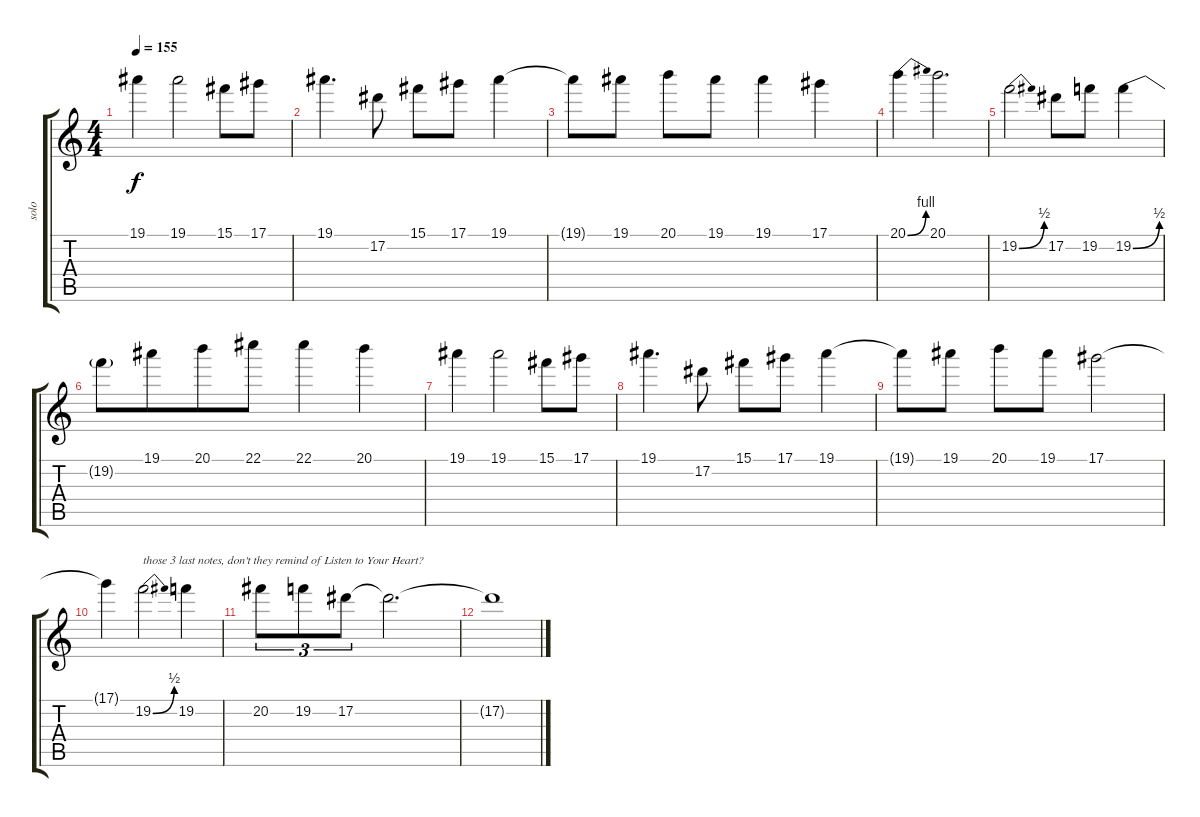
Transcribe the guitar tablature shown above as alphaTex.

\track ("solo" "solo") {instrument distortionguitar}
\staff {score tabs}
\tuning (Eb4 Bb3 Gb3 Db3 Ab2 Eb2) {hide}
\ts (4 4)
\tempo 155
\clef g2
\ks c
19.1.4{dy f beam merge} 19.1.2{beam merge} 15.1.8{beam merge} 17.1.8 |
19.1.4{d} 17.2.8 15.1.8{beam merge} 17.1.8 19.1.4 |
19.1{t}.8{beam merge} 19.1.8 20.1.8 19.1.8{beam merge} 19.1.4{beam merge} 17.1.4 |
20.1{be (bend 0 0 60 4)}.4 20.1.2{d} |
19.2{be (bend 0 0 60 2)}.2{beam merge} 17.2.8{beam merge} 19.2.8 19.2{be (bend 0 0 60 2)}.4 |
19.2{t}.8 19.1.8{beam merge} 20.1.8{beam merge} 22.1.8 22.1.4 20.1.4 |
19.1.4{beam merge} 19.1.2{beam merge} 15.1.8{beam merge} 17.1.8 |
19.1.4{d} 17.2.8 15.1.8{beam merge} 17.1.8 19.1.4 |
19.1{t}.8{beam merge} 19.1.8 20.1.8 19.1.8{beam merge} 17.1.2 |
17.1{t}.4 19.2{be (bend 0 0 60 2)}.2{txt "those 3 last notes, don't they remind of Listen to Your Heart?"} 19.2.4 |
20.2.8{tu (3 2)} 19.2.8{tu (3 2)} 17.2.8{tu (3 2) volume 0 beam merge} 17.2{t}.2{d} |
17.2{t}.1
